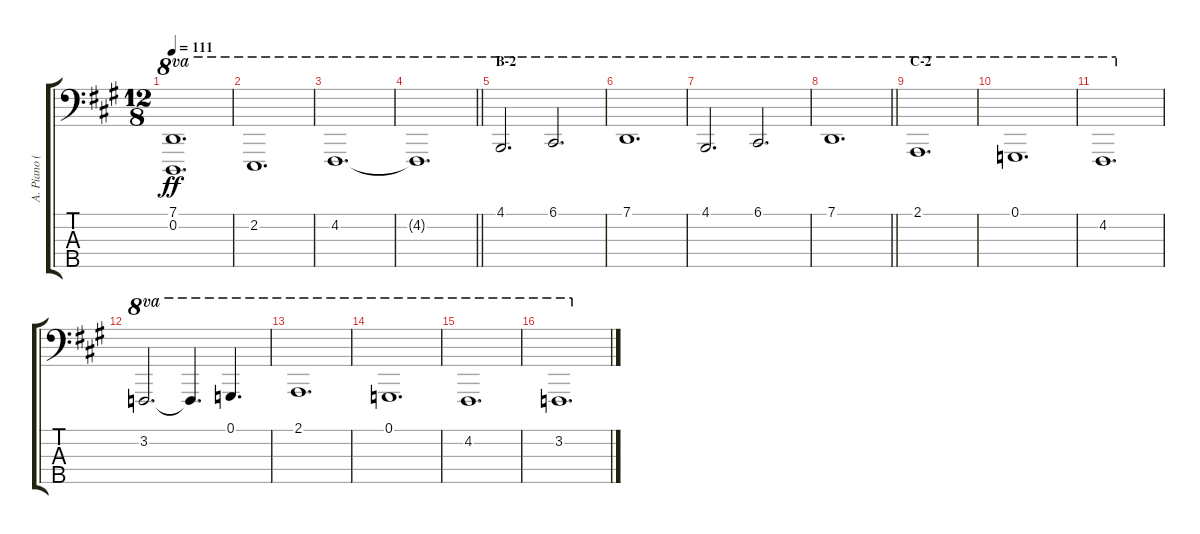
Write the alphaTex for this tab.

\track ("A. Piano (Left Hand)" "A. Piano (") {instrument acousticgrandpiano}
\staff {score tabs}
\tuning (G2 D2 A1 E1 B0) {hide}
\ts (12 8)
\tempo 111
\clef f4
\ks a
(7.1 0.2).1{d ot 8va dy ff} |
2.2.1{d ot 8va} |
4.2.1{d ot 8va} |
\barLineRight lightlight
4.2{t}.1{d ot 8va} |
\section ("" "B-2")
4.1.2{d ot 8va} 6.1.2{d ot 8va} |
7.1.1{d ot 8va} |
4.1.2{d ot 8va} 6.1.2{d ot 8va} |
\barLineRight lightlight
7.1.1{d ot 8va} |
\section ("" "C-2")
2.1.1{d ot 8va} |
0.1.1{d ot 8va} |
4.2.1{d ot 8va} |
3.2.2{d ot 8va} 3.2{t}.4{d ot 8va} 0.1.4{d ot 8va} |
2.1.1{d ot 8va} |
0.1.1{d ot 8va} |
4.2.1{d ot 8va} |
3.2.1{d ot 8va}
